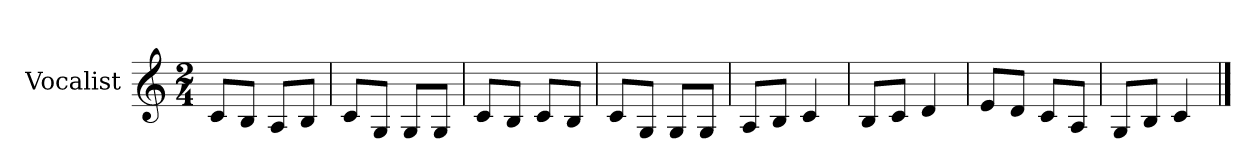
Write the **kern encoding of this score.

**kern
*part1
*staff1
*I"Vocalist
*k[]
*C:
*M2/4
=1
8cL
8BJ
8AL
8BJ
=2
8cL
8GJ
8GL
8GJ
=3
8cL
8BJ
8cL
8BJ
=4
8cL
8GJ
8GL
8GJ
=5
8AL
8BJ
4c
=6
8BL
8cJ
4d
=7
8eL
8dJ
8cL
8AJ
=8
8GL
8BJ
4c
==
*-
